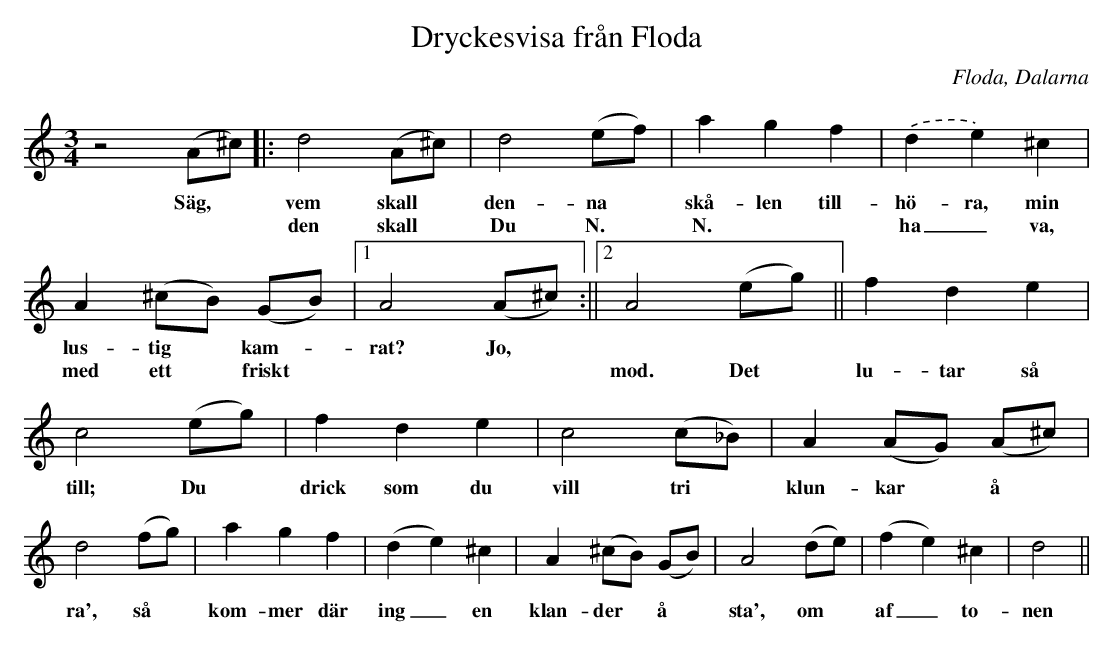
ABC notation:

X:1
T:Dryckesvisa från Floda
O:Floda, Dalarna
M:3/4
L:1/8
K:C
z4(A^c)|:d4 (A^c)|d4 (ef)|a2g2f2|.('d2e2)^c2|a,2(^cB) (GB)|1A4 (A^c):||2A4 (eg)||f2d2e2|c4 (eg)|f2d2e2|c4(c_B)|A2(AG) (A^c)|d4 (fg)|a2g2f2|(d2e2)^c2|A2(^cB) (GB)|A4 (de)|(f2e2)^c2|d4||
w:Säg,*vem skall*den-na*skå-len till-hö-ra, min lus-tig*kam--rat? Jo,
w:**den skall*Du N.* N.**ha_va, med ett*friskt****mod. Det*lu-tar så till; Du*drick som du vill tri*klun-kar*å*ra', så*kom-mer där ing_en klan-der*å *sta', om*af_to-nen
